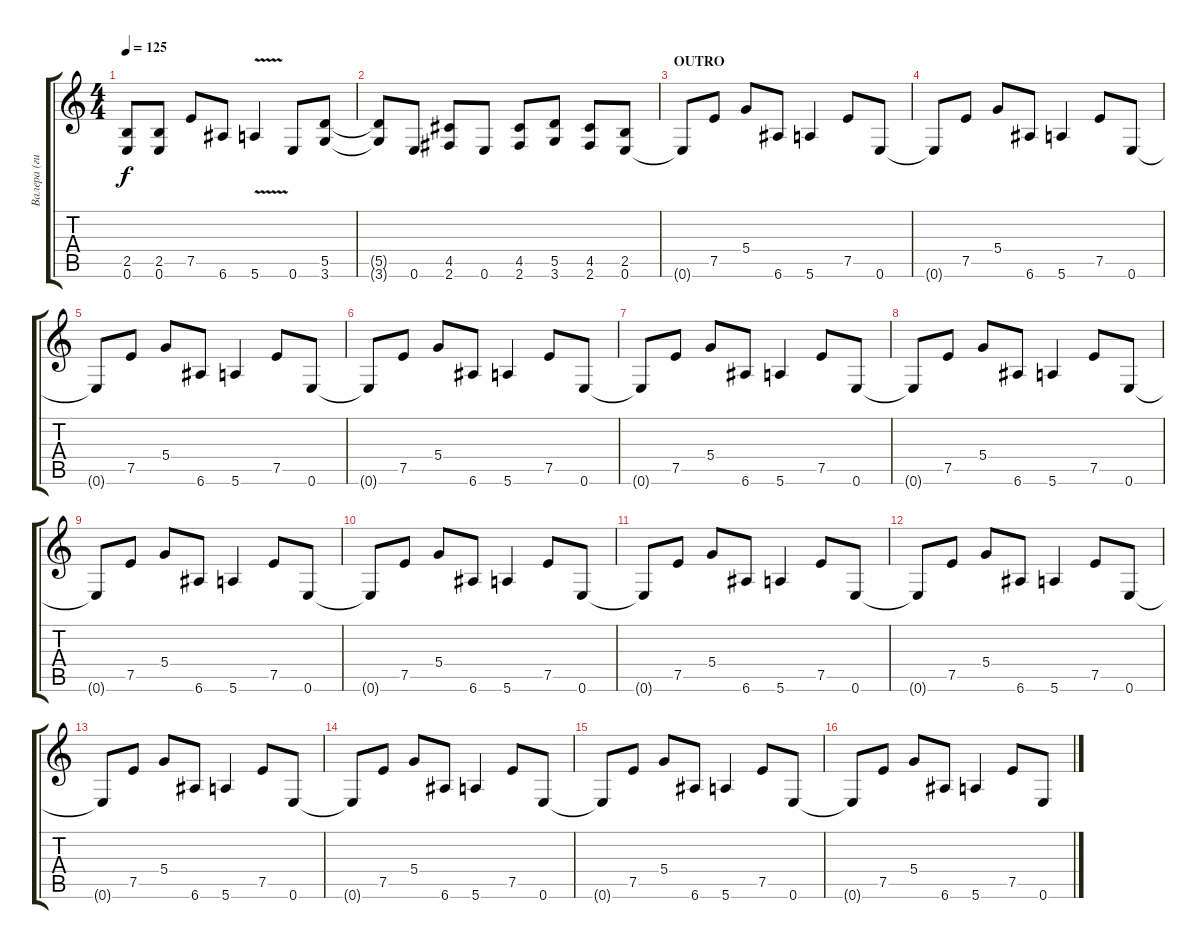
\track ("Валера (гитара)" "Валера (ги") {instrument distortionguitar}
\staff {score tabs}
\tuning (E4 B3 G3 D3 A2 E2) {hide}
\ts (4 4)
\tempo 125
\clef g2
\ks c
(2.5{t} 0.6{t}).8{dy f} (2.5 0.6).8 7.5.8 6.6.8 5.6{v}.4 0.6.8 (5.5 3.6).8 |
(5.5{t} 3.6{t}).8 0.6.8 (4.5 2.6).8 0.6.8 (4.5 2.6).8 (5.5 3.6).8 (4.5 2.6).8 (2.5 0.6).8 |
\section ("" "OUTRO")
0.6{t}.8{instrument electricguitarclean} 7.5.8 5.4.8 6.6.8 5.6.4 7.5.8 0.6.8 |
0.6{t}.8 7.5.8 5.4.8 6.6.8 5.6.4 7.5.8 0.6.8 |
0.6{t}.8 7.5.8 5.4.8 6.6.8 5.6.4 7.5.8 0.6.8 |
0.6{t}.8 7.5.8 5.4.8 6.6.8 5.6.4 7.5.8 0.6.8 |
0.6{t}.8 7.5.8 5.4.8 6.6.8 5.6.4 7.5.8 0.6.8 |
0.6{t}.8 7.5.8 5.4.8 6.6.8 5.6.4 7.5.8 0.6.8 |
0.6{t}.8 7.5.8 5.4.8 6.6.8 5.6.4 7.5.8 0.6.8 |
0.6{t}.8 7.5.8 5.4.8 6.6.8 5.6.4 7.5.8 0.6.8 |
0.6{t}.8 7.5.8 5.4.8 6.6.8 5.6.4 7.5.8 0.6.8 |
0.6{t}.8 7.5.8 5.4.8 6.6.8 5.6.4 7.5.8 0.6.8 |
0.6{t}.8 7.5.8 5.4.8 6.6.8 5.6.4 7.5.8 0.6.8 |
0.6{t}.8 7.5.8 5.4.8 6.6.8 5.6.4 7.5.8 0.6.8 |
0.6{t}.8 7.5.8 5.4.8 6.6.8 5.6.4 7.5.8 0.6.8 |
0.6{t}.8 7.5.8 5.4.8 6.6.8 5.6.4 7.5.8 0.6.8
